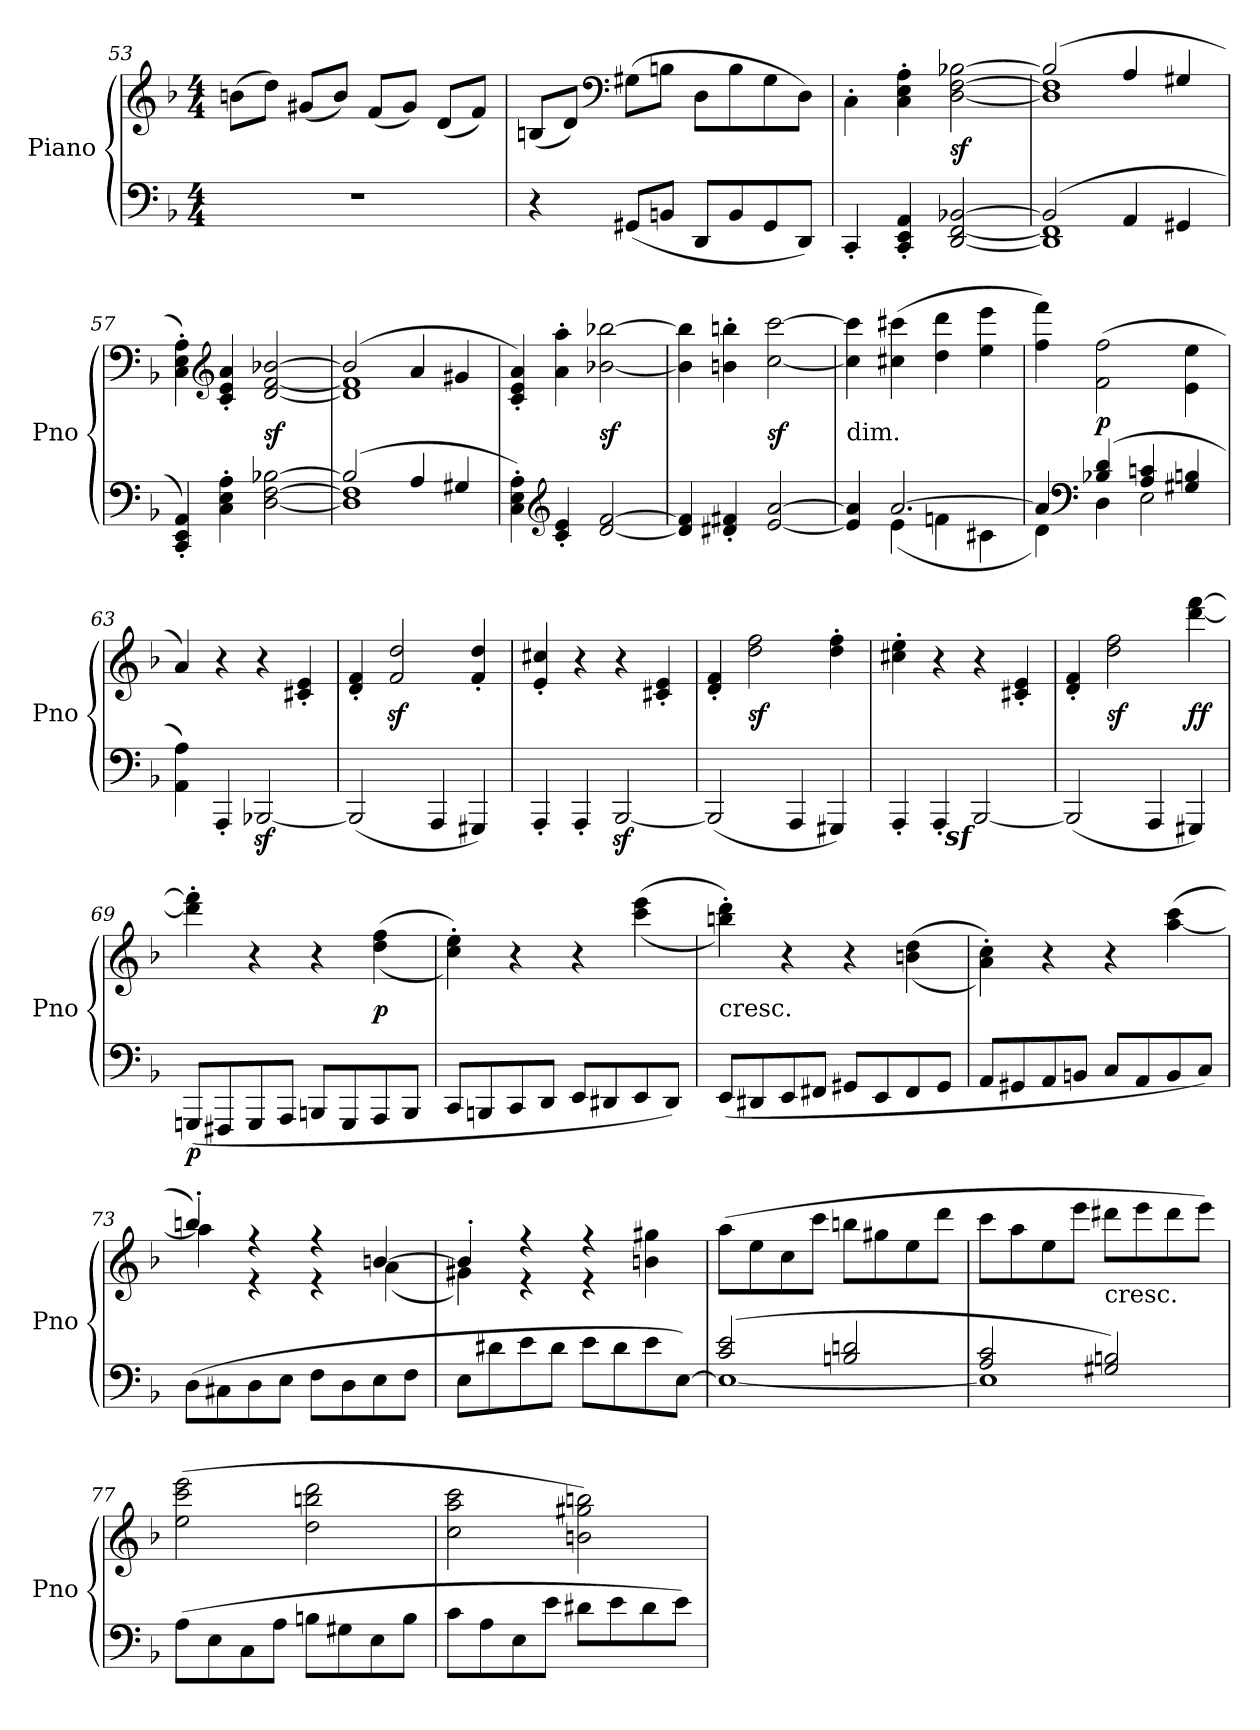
**kern	**kern	**dynam
*part1	*part1	*part1
*staff2	*staff1	*staff1/2
*I"Piano	*	*
*I'Pno	*	*
*clefF4	*clefG2	*
*k[b-]	*k[b-]	*
*d:	*d:	*
*M4/4	*M4/4	*
=53	=53	=53
1r	(8bnL	.
.	8ddJ)	.
.	(8g#XL	.
.	8bJ)	.
.	(8fL	.
.	8g#J)	.
.	(8dL	.
.	8fJ)	.
=54	=54	=54
4r	(8BnL	.
.	8dJ)	.
*	*clefF4	*
(8GG#XL	(8G#XL	.
8BBnJ	8BnJ	.
8DDL	8DL	.
8BB	8B	.
8GG#	8G#	.
8DDJ)	8DJ)	.
=55	=55	=55
4CC'	4C'\	.
4CC' 4EE' 4AA'	4C' 4E' 4A'	.
[2DD [2FF [2BB-X	[2D [2F [2B-X	sf
=56	=56	=56
*^	*^	*
(2BB-]	1DD] 1FF]	(2B-]	1D] 1F]	.
4AA	.	4A	.	.
4GG#X	.	4G#X	.	.
*v	*v	*	*	*
*	*v	*v	*
=57	=57	=57
4CC' 4EE' 4AA')	4C' 4E' 4A')	.
*	*clefG2	*
4C' 4E' 4A'	4c' 4e' 4a'	.
[2D [2F [2B-X	[2d [2f [2b-X	sf
=58	=58	=58
*^	*^	*
(2B-]	1D] 1F]	(2b-]	1d] 1f]	.
4A	.	4a	.	.
4G#X	.	4g#X	.	.
*v	*v	*	*	*
*	*v	*v	*
=59	=59	=59
4C' 4E' 4A')	4c' 4e' 4a')	.
*clefG2	*	*
4c' 4e'	4a' 4aa'	.
[2d [2f	[2b-X [2bb-X	sf
=60	=60	=60
4d] 4f]	4b-] 4bb-]	.
4d#X' 4f#X'	4bn' 4bbn'	.
[2e [2a	[2cc [2ccc	sf
=61	=61	=61
*^	*	*
!	!	!LO:TX:c:t=dim.	!
4e] 4a]	4ryy	4cc] 4ccc]	.
[2.a	(4e	(4cc#X 4ccc#X	.
.	4fn	4dd 4ddd	.
.	4c#X	4ee 4eee	.
=62	=62	=62	=62
4a]	4d)	4ff 4fff)	.
*clefF4	*	*	*
(4B-X 4d	4D	(2f 2ff	p
4A 4cn	2E	.	.
4G#X 4Bn	.	4e\ 4ee\	.
*v	*v	*	*
=63	=63	=63
4AA 4A)	4a)	.
4AAA'	4r	.
[2BBB-Xz	4r	.
.	4c#X' 4e'	.
=64	=64	=64
(2BBB-]	4d' 4f'	.
.	2fz< 2ddz<	.
4AAA	.	.
4GGG#X)	4f' 4dd'	.
=65	=65	=65
4AAA'	4e' 4cc#X'	.
4AAA'	4r	.
[2BBB-z	4r	.
.	4c#X' 4e'	.
=66	=66	=66
(2BBB-]	4d' 4f'	.
.	2dd 2ff	sf
4AAA	.	.
4GGG#X)	4dd' 4ff'	.
=67	=67	=67
4AAA'	4cc#X' 4ee'	.
4AAA'	4r	.
!LO:DY:rj	!	!
[2BBB-z	4r	.
.	4c#X' 4e'	.
=68	=68	=68
(2BBB-]	4d' 4f'	.
.	2dd 2ff	sf
4AAA	.	.
4GGG#X)	[4ddd [4fff	ff
=69	=69	=69
!	!	!LO:DY:b=2
(8GGGnL	4ddd]' 4fff]'	p
8FFF#X	.	.
8GGG	4r	.
8AAAJ	.	.
8BBBnL	4r	.
8GGG	.	.
8AAA	(<(>4dd 4ff	p
8BBBJ	.	.
=70	=70	=70
8CCL	4cc' 4ee'))	.
8BBBn	.	.
8CC	4r	.
8DDJ	.	.
8EEL	4r	.
8DD#X	.	.
8EE	(<(>4ccc 4eee	.
8DD#J)	.	.
=71	=71	=71
!	!LO:TX:c:t=cresc.	!
(8EEL	4bbn' 4ddd'))	.
8DD#X	.	.
8EE	4r	.
8FF#XJ	.	.
8GG#XL	4r	.
8EE	.	.
8FF#	(<(>4bn 4dd	.
8GG#J	.	.
=72	=72	=72
8AAL	4a' 4cc'))	.
8GG#X	.	.
8AA	4r	.
8BBnJ	.	.
8CL	4r	.
8AA	.	.
8BB	(>[4aa 4ccc	.
8CJ)	.	.
=73	=73	=73
*	*^	*
(8DL	4bbn')	4aa]	.
8C#X	.	.	.
8D	4r	4r	.
8EJ	.	.	.
8FL	4r	4r	.
8D	.	.	.
8E	[4bn	(4a	.
8FJ	.	.	.
=74	=74	=74	=74
8EL	4bn']	4g#X)	.
8d#X	.	.	.
8e	4r	4r	.
8d#J	.	.	.
8eL	4r	4r	.
8d#	.	.	.
8e	4ryy	4b 4gg#X	.
[8EJ)	.	.	.
*	*v	*v	*
=75	=75	=75
*^	*	*
(2c 2e	1E_	(8aaL	.
.	.	8ee	.
.	.	8cc	.
.	.	8cccJ	.
2Bn 2dn	.	8bbnL	.
.	.	8gg#X	.
.	.	8ee	.
.	.	8dddJ	.
=76	=76	=76	=76
2A 2c	1E]	8cccL	.
.	.	8aa	.
.	.	8ee	.
.	.	8eeeJ	.
!	!	!LO:TX:c:t=cresc.	!
2G#X 2Bn)	.	8ddd#XL	.
.	.	8eee	.
.	.	8ddd#	.
.	.	8eeeJ)	.
*v	*v	*	*
=77	=77	=77
(8AL	(2ee 2ccc 2eee	.
8E	.	.
8C	.	.
8AJ	.	.
8BnL	2dd 2bbn 2ddd	.
8G#X	.	.
8E	.	.
8BJ	.	.
=78	=78	=78
8cL	2cc 2aa 2ccc	.
8A	.	.
8E	.	.
8eJ	.	.
8d#XL	2bn 2gg#X 2bbn)	.
8e	.	.
8d#	.	.
8eJ)	.	.
=	=	=
*-	*-	*-
